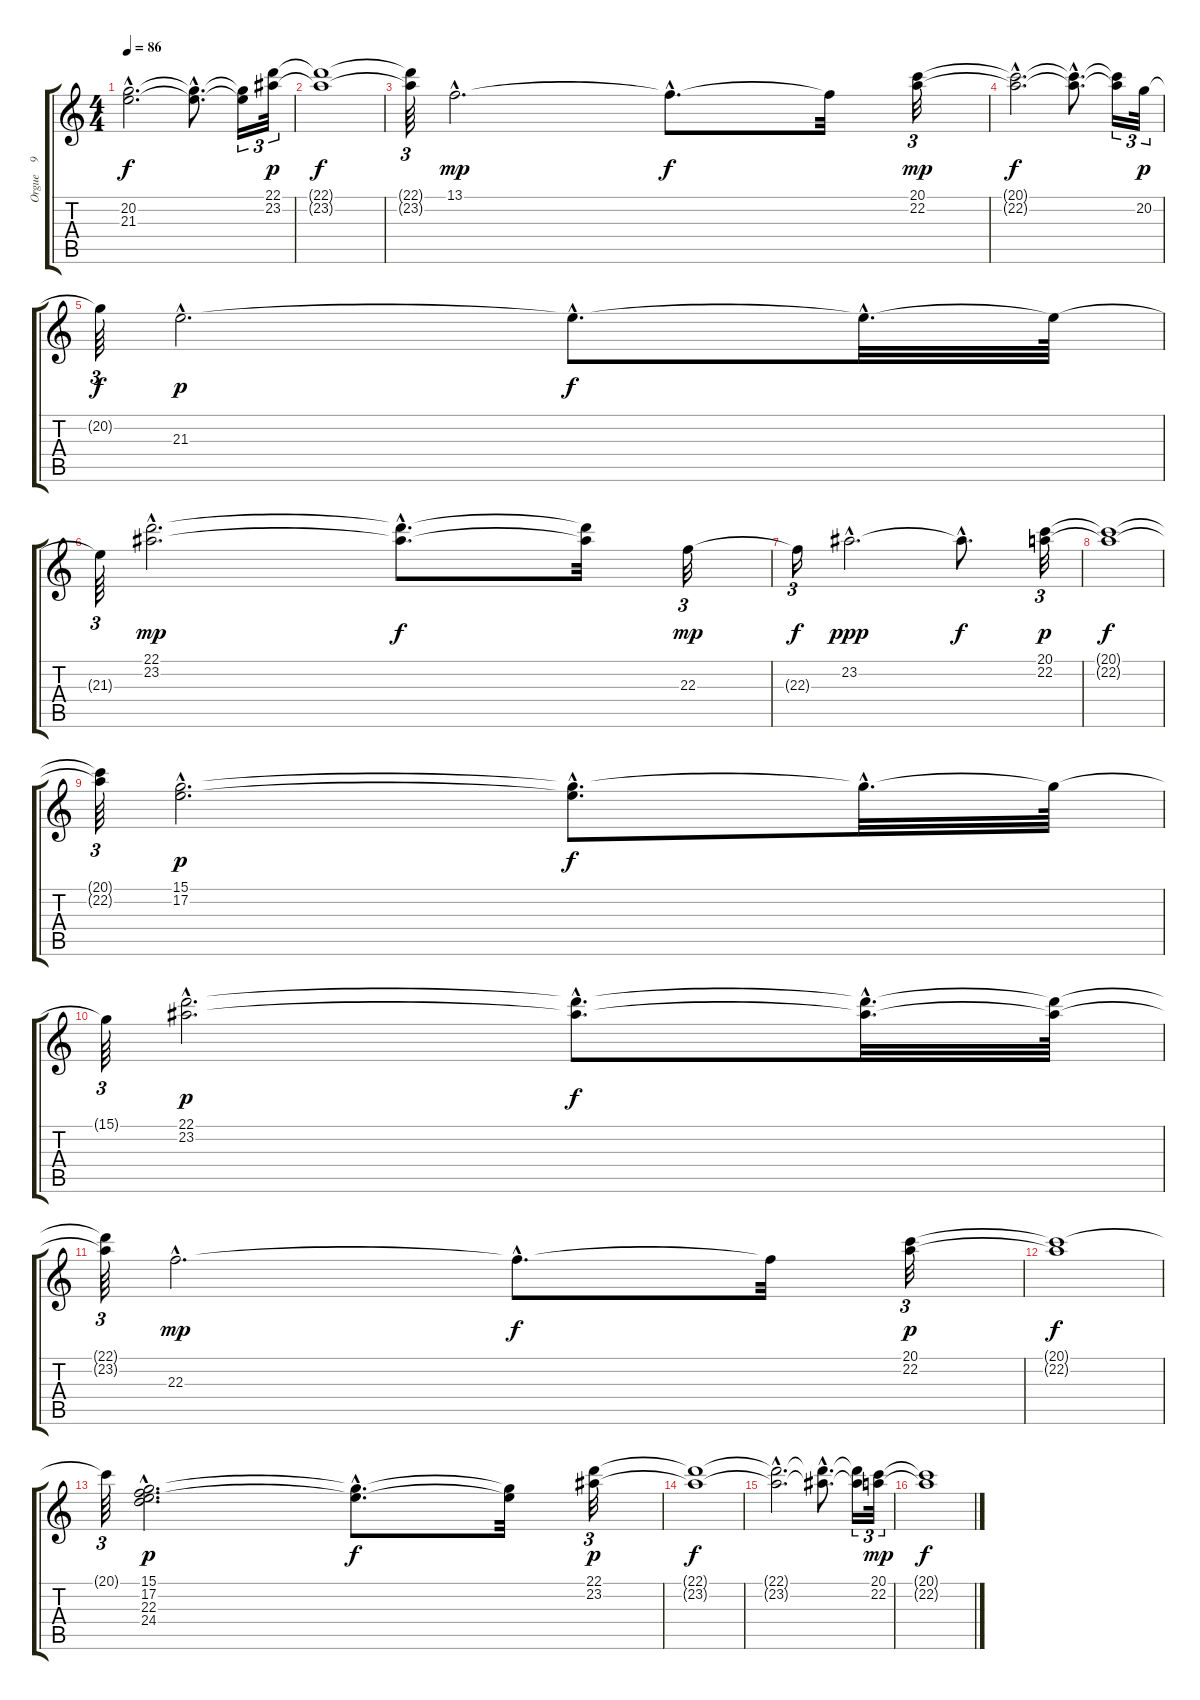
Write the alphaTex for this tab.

\track ("Orgue    9" "Orgue    9") {instrument rockorgan}
\staff {score tabs}
\tuning (E4 B3 G3 D3 A2 E2) {hide}
\ts (4 4)
\tempo 86
\clef g2
\ks c
(20.2{hac t} 21.3{hac t}).2{d dy f} (20.2{hac t} 21.3{hac t}).8{d} (20.2{t} 21.3{t}).16{tu (3 2)} (22.1 23.2).32{tu (3 2) dy p} |
(22.1{t} 23.2{t}).1{dy f} |
(22.1{t} 23.2{t}).64{tu (3 2)} 13.1{hac}.2{d dy mp} 13.1{hac t}.8{d dy f} 13.1{t}.32 (20.1 22.2).32{tu (3 2) dy mp} |
(20.1{hac t} 22.2{hac t}).2{d dy f} (20.1{hac t} 22.2{hac t}).8{d} (20.1{t} 22.2{t}).16{tu (3 2)} 20.2.32{tu (3 2) dy p} |
20.2{t}.64{tu (3 2) dy f} 21.3{hac}.2{d dy p} 21.3{hac t}.8{d dy f} 21.3{hac t}.32{d} 21.3{t}.64 |
21.3{t}.64{tu (3 2)} (22.1{hac} 23.2{hac}).2{d dy mp} (22.1{hac t} 23.2{hac t}).8{d dy f} (22.1{t} 23.2{t}).32 22.3.32{tu (3 2) dy mp} |
22.3{t}.16{tu (3 2) dy f} 23.2{hac}.2{d dy ppp} 23.2{hac t}.8{d dy f} (20.1 22.2).32{tu (3 2) dy p} |
(20.1{t} 22.2{t}).1{dy f} |
(20.1{t} 22.2{t}).64{tu (3 2)} (15.1{hac} 17.2{hac}).2{d dy p} (15.1{hac t} 17.2{hac t}).8{d dy f} 15.1{hac t}.32{d} 15.1{t}.64 |
15.1{t}.64{tu (3 2)} (22.1{hac} 23.2{hac}).2{d dy p} (22.1{hac t} 23.2{hac t}).8{d dy f} (22.1{hac t} 23.2{hac t}).32{d} (22.1{t} 23.2{t}).64 |
(22.1{t} 23.2{t}).64{tu (3 2)} 22.3{hac}.2{d dy mp} 22.3{hac t}.8{d dy f} 22.3{t}.32 (20.1 22.2).32{tu (3 2) dy p} |
(20.1{t} 22.2{t}).1{dy f} |
20.1{t}.64{tu (3 2)} (15.1{hac} 17.2{hac} 22.3{hac} 24.4{hac}).2{d dy p} (15.1{hac t} 17.2{hac t}).8{d dy f} (15.1{t} 17.2{t}).32 (22.1 23.2).32{tu (3 2) dy p} |
(22.1{t} 23.2{t}).1{dy f} |
(22.1{hac t} 23.2{hac t}).2{d} (22.1{hac t} 23.2{hac t}).8{d} (22.1{t} 23.2{t}).16{tu (3 2)} (20.1 22.2).32{tu (3 2) dy mp} |
(20.1{t} 22.2{t}).1{dy f}
